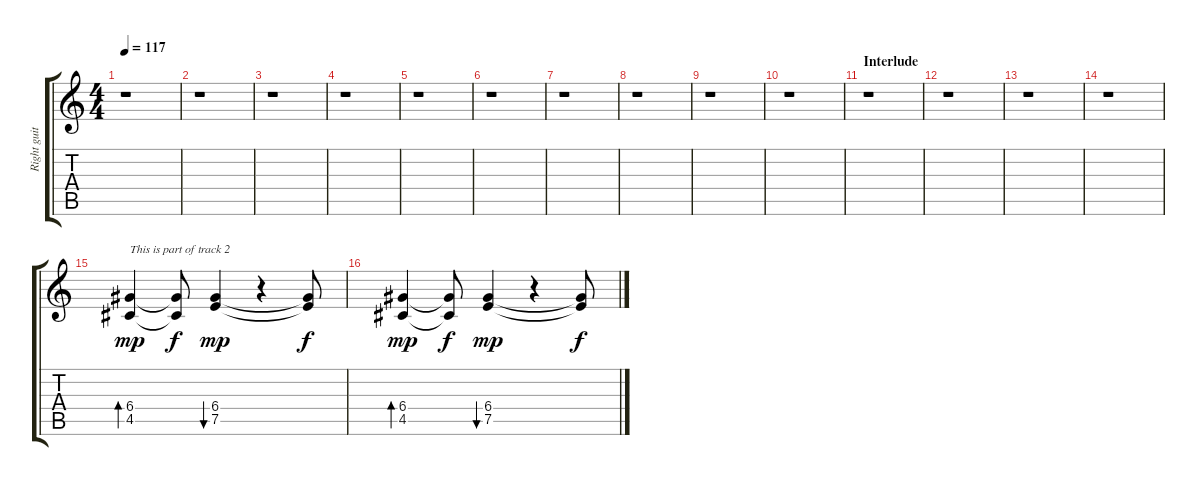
\track ("Right guitar" "Right guit") {instrument distortionguitar}
\staff {score tabs}
\tuning (E4 B3 G3 D3 A2 E2) {hide}
\ts (4 4)
\tempo 117
\clef g2
\ks c
r.1{dy mp} |
r.1 |
r.1 |
r.1 |
r.1 |
r.1 |
r.1 |
r.1 |
r.1 |
r.1 |
\section ("" "Interlude")
r.1 |
r.1 |
r.1 |
r.1 |
(6.4 4.5).4{bd 60 txt "This is part of track 2"} (6.4{t} 4.5{t}).8{dy f} (6.4 7.5).4{bu 60 dy mp} r.4 (6.4{t} 7.5{t}).8{dy f} |
(6.4 4.5).4{bd 60 dy mp} (6.4{t} 4.5{t}).8{dy f} (6.4 7.5).4{bu 60 dy mp} r.4 (6.4{t} 7.5{t}).8{dy f}
